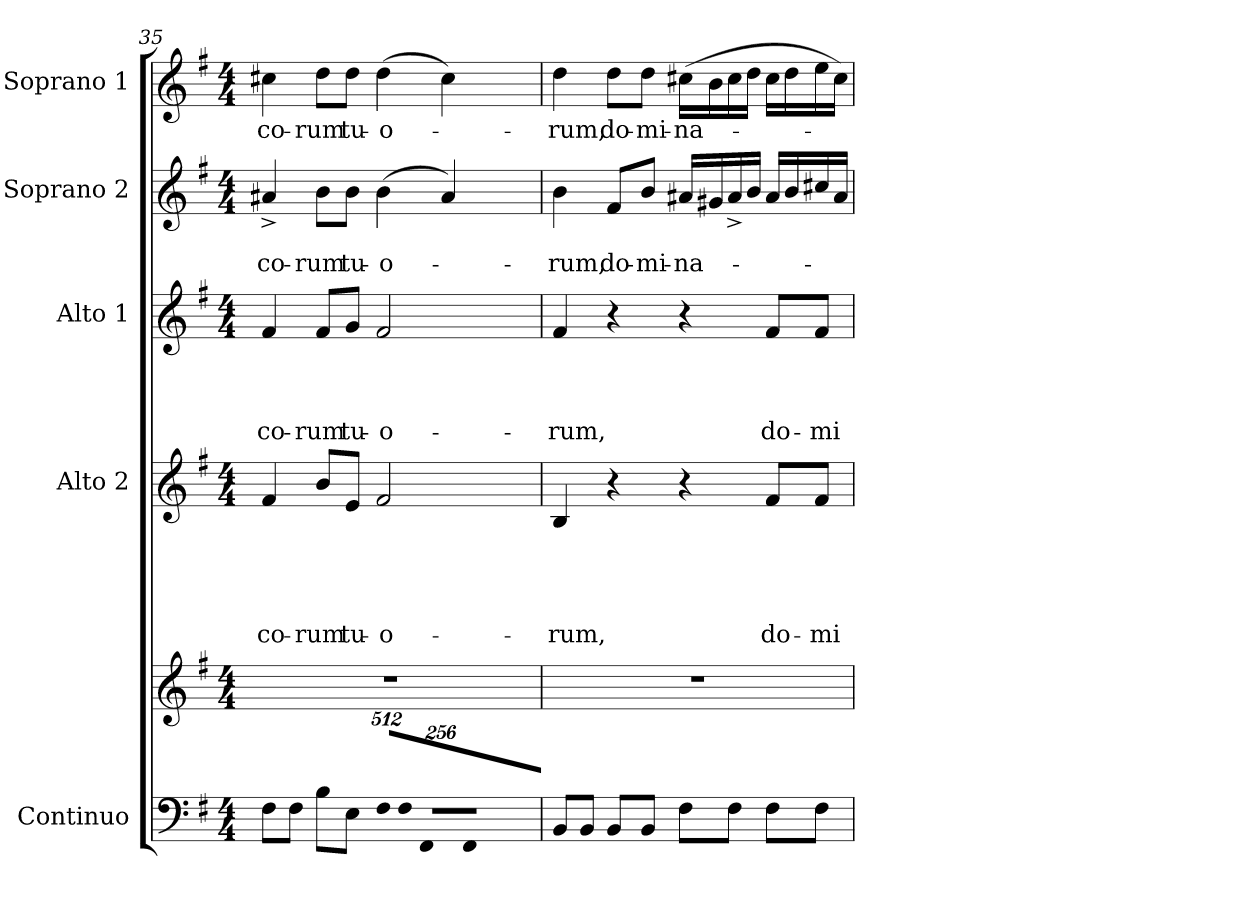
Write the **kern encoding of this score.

**kern	**kern	**kern	**text	**text	**text	**text	**text	**kern	**text	**text	**text	**text	**kern	**text	**text	**kern	**text
*part5	*part5	*part4	*part4	*part4	*part4	*part4	*part4	*part3	*part3	*part3	*part3	*part3	*part2	*part2	*part2	*part1	*part1
*staff6	*staff5	*staff4	*staff4	*staff4	*staff4	*staff4	*staff4	*staff3	*staff3	*staff3	*staff3	*staff3	*staff2	*staff2	*staff2	*staff1	*staff1
*I"Continuo	*	*I"Alto 2	*	*	*	*	*	*I"Alto 1	*	*	*	*	*I"Soprano 2	*	*	*I"Soprano 1	*
*	*	*I'A. 2	*	*	*	*	*	*I'A. 1	*	*	*	*	*I'S. 2	*	*	*I'S. 1	*
*clefF4	*clefG2	*clefG2	*	*	*	*	*	*clefG2	*	*	*	*	*clefG2	*	*	*clefG2	*
*k[f#]	*k[f#]	*k[f#]	*	*	*	*	*	*k[f#]	*	*	*	*	*k[f#]	*	*	*k[f#]	*
*G:	*G:	*G:	*	*	*	*	*	*G:	*	*	*	*	*G:	*	*	*G:	*
*M4/4	*M4/4	*M4/4	*	*	*	*	*	*M4/4	*	*	*	*	*M4/4	*	*	*M4/4	*
=35	=35	=35	=35	=35	=35	=35	=35	=35	=35	=35	=35	=35	=35	=35	=35	=35	=35
!	!	!	!	!	!	!	!LO:LY:b	!	!	!	!	!LO:LY:b	!	!	!LO:LY:b	!	!LO:LY:b
8F#\L	1r	4f#/	.	.	.	.	-co-	4f#/	.	.	.	-co-	4a#X^</	.	-co-	4cc#X\	-co-
8F#\J	.	.	.	.	.	.	.	.	.	.	.	.	.	.	.	.	.
!	!	!	!	!	!	!	!LO:LY:b	!	!	!	!	!LO:LY:b	!	!	!LO:LY:b	!	!LO:LY:b
8B\L	.	8b/L	.	.	.	.	-rum	8f#/L	.	.	.	-rum	8b\L	.	-rum	8dd\L	-rum
!	!	!	!	!	!	!	!LO:LY:b	!	!	!	!	!LO:LY:b	!	!	!LO:LY:b	!	!LO:LY:b
8E\J	.	8e/J	.	.	.	.	tu-	8g/J	.	.	.	tu-	8b\J	.	tu-	8dd\J	tu-
*Xbrackettup	*	*	*	*	*	*	*	*	*	*	*	*	*	*	*	*	*
!LO:N:vis=8	!	!	!	!	!	!	!LO:LY:b	!	!	!	!	!LO:LY:b	!	!	!LO:LY:b	!	!LO:LY:b
4096%341F#>\L	.	2f#/	.	.	.	.	-o-	2f#/	.	.	.	-o-	(>4b\	.	-o-	(>4dd\	-o-
!LO:N:vis=8	!	!	!	!	!	!	!	!	!	!	!	!	!	!	!	!	!
2048%171F#\J	.	.	.	.	.	.	.	.	.	.	.	.	.	.	.	.	.
!LO:N:vis=8	!	!	!	!	!	!	!	!	!	!	!	!	!	!	!	!	!
4096%341FF#</L	.	.	.	.	.	.	.	.	.	.	.	.	.	.	.	.	.
!LO:N:vis=8	!	!	!	!	!	!	!	!	!	!	!	!	!	!	!	!	!
4096%341FF#/J	.	.	.	.	.	.	.	.	.	.	.	.	4a#/)	.	.	4cc#\)	.
8ryy	.	.	.	.	.	.	.	.	.	.	.	.	.	.	.	.	.
32ryy	.	.	.	.	.	.	.	.	.	.	.	.	.	.	.	.	.
128ryy	.	.	.	.	.	.	.	.	.	.	.	.	.	.	.	.	.
512ryy	.	.	.	.	.	.	.	.	.	.	.	.	.	.	.	.	.
2048.ryy	.	.	.	.	.	.	.	.	.	.	.	.	.	.	.	.	.
=36	=36	=36	=36	=36	=36	=36	=36	=36	=36	=36	=36	=36	=36	=36	=36	=36	=36
!	!	!	!	!	!	!	!LO:LY:b	!	!	!	!	!LO:LY:b	!	!	!LO:LY:b	!	!LO:LY:b
8BB/L	1r	4B/	.	.	.	.	-rum,	4f#/	.	.	.	-rum,	4b\	.	-rum,	4dd\	-rum,
8BB/J	.	.	.	.	.	.	.	.	.	.	.	.	.	.	.	.	.
!	!	!	!	!	!	!	!	!	!	!	!	!	!	!	!LO:LY:b	!	!LO:LY:b
8BB/L	.	4r	.	.	.	.	.	4r	.	.	.	.	8f#/L	.	do-	8dd\L	do-
!	!	!	!	!	!	!	!	!	!	!	!	!	!	!	!LO:LY:b	!	!LO:LY:b
8BB/J	.	.	.	.	.	.	.	.	.	.	.	.	8b/J	.	-mi-	8dd\J	-mi-
!	!	!	!	!	!	!	!	!	!	!	!	!	!	!	!LO:LY:b	!	!LO:LY:b
8F#\L	.	4r	.	.	.	.	.	4r	.	.	.	.	16a#X/LL	.	-na-	(>16cc#X\LL	-na-
.	.	.	.	.	.	.	.	.	.	.	.	.	16g#X/	.	.	16b\	.
8F#\J	.	.	.	.	.	.	.	.	.	.	.	.	16a#^</	.	.	16cc#\	.
.	.	.	.	.	.	.	.	.	.	.	.	.	16b/JJ	.	.	16dd\JJ	.
!	!	!	!	!	!	!	!LO:LY:b	!	!	!	!	!LO:LY:b	!	!	!	!	!
8F#\L	.	8f#/L	.	.	.	.	do-	8f#/L	.	.	.	do-	16a#/LL	.	.	16cc#\LL	.
.	.	.	.	.	.	.	.	.	.	.	.	.	16b/	.	.	16dd\	.
!	!	!	!	!	!	!	!LO:LY:b	!	!	!	!	!LO:LY:b	!	!	!	!	!
8F#\J	.	8f#/J	.	.	.	.	-mi-	8f#/J	.	.	.	-mi-	16cc#X/	.	.	16ee\	.
.	.	.	.	.	.	.	.	.	.	.	.	.	16a#/JJ	.	.	16cc#\JJ)	.
=	=	=	=	=	=	=	=	=	=	=	=	=	=	=	=	=	=
*-	*-	*-	*-	*-	*-	*-	*-	*-	*-	*-	*-	*-	*-	*-	*-	*-	*-
